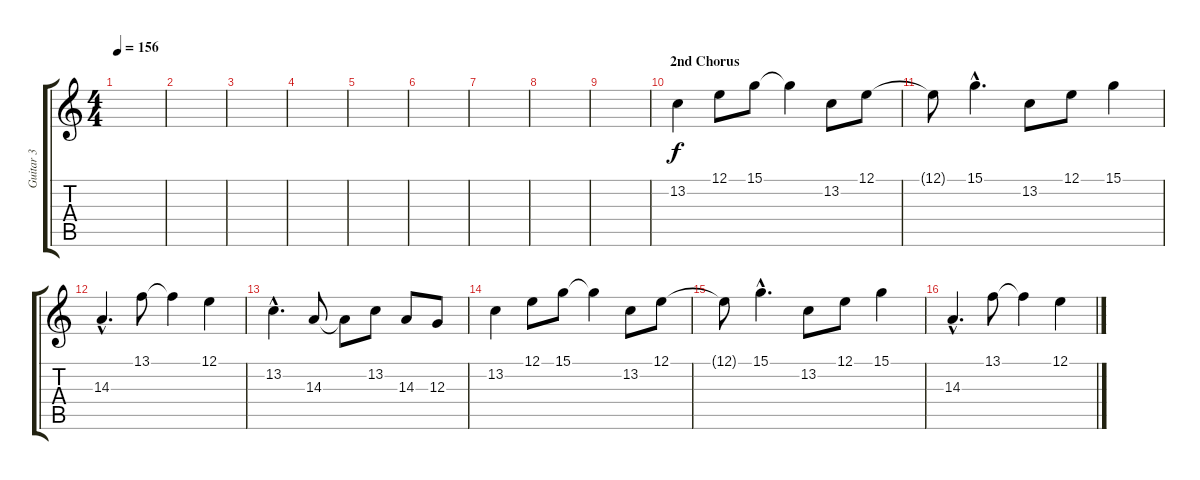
\track ("Guitar 3" "Guitar 3") {instrument vibraphone}
\staff {score tabs}
\tuning (E4 B3 G3 D3 A2 E2) {hide}
\ts (4 4)
\tempo 156
\clef g2
\ks c
|
|
|
|
|
|
|
|
|
\section ("" "2nd Chorus")
13.2.4 12.1.8 15.1.8 15.1{t}.4 13.2.8 12.1.8 |
12.1{t}.8 15.1{hac}.4{d} 13.2.8 12.1.8 15.1.4 |
14.3{hac}.4{d} 13.1.8 13.1{t}.4 12.1.4 |
13.2{hac}.4{d} 14.3.8 14.3{t}.8 13.2.8 14.3.8 12.3.8 |
13.2.4 12.1.8 15.1.8 15.1{t}.4 13.2.8 12.1.8 |
12.1{t}.8 15.1{hac}.4{d} 13.2.8 12.1.8 15.1.4 |
14.3{hac}.4{d} 13.1.8 13.1{t}.4 12.1.4
